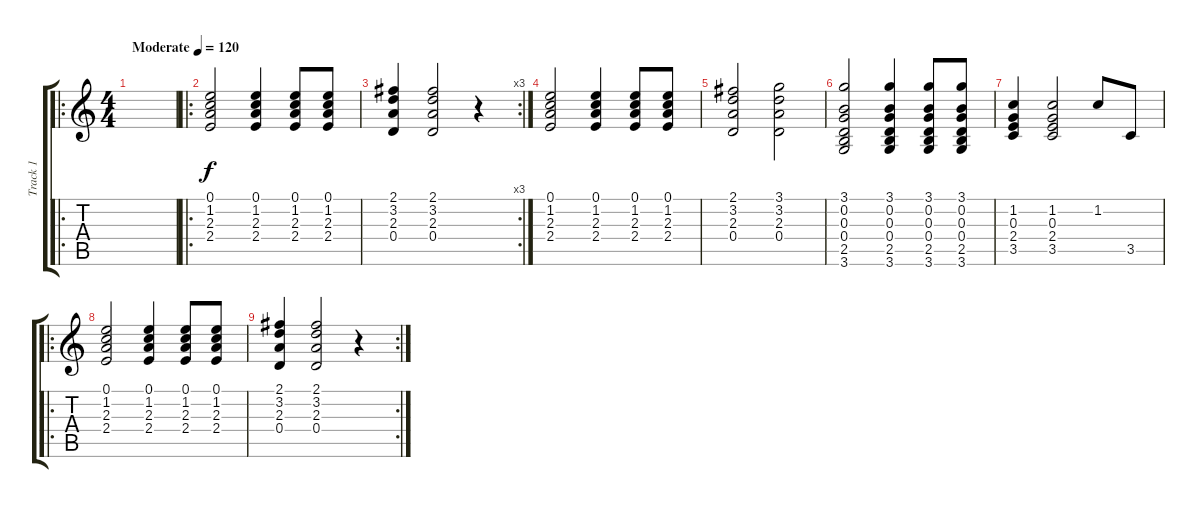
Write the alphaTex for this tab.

\track ("Track 1" "Track 1") {instrument acousticguitarnylon}
\staff {score tabs}
\tuning (E4 B3 G3 D3 A2 E2) {hide}
\ro
\ts (4 4)
\tempo (120 "Moderate")
\clef g2
\ks c
|
\ro
(0.1 1.2 2.3 2.4).2 (0.1 1.2 2.3 2.4).4 (0.1 1.2 2.3 2.4).8 (0.1 1.2 2.3 2.4).8 |
\rc 3
(2.1 3.2 2.3 0.4).4 (2.1 3.2 2.3 0.4).2 r.4 |
(0.1 1.2 2.3 2.4).2 (0.1 1.2 2.3 2.4).4 (0.1 1.2 2.3 2.4).8 (0.1 1.2 2.3 2.4).8 |
(2.1 3.2 2.3 0.4).2 (3.1 3.2 2.3 0.4).2 |
(3.1 0.2 0.3 0.4 2.5 3.6).2 (3.1 0.2 0.3 0.4 2.5 3.6).4 (3.1 0.2 0.3 0.4 2.5 3.6).8 (3.1 0.2 0.3 0.4 2.5 3.6).8 |
(1.2 0.3 2.4 3.5).4 (1.2 0.3 2.4 3.5).2 1.2.8 3.5.8 |
\ro
(0.1 1.2 2.3 2.4).2 (0.1 1.2 2.3 2.4).4 (0.1 1.2 2.3 2.4).8 (0.1 1.2 2.3 2.4).8 |
\rc 2
(2.1 3.2 2.3 0.4).4 (2.1 3.2 2.3 0.4).2 r.4
